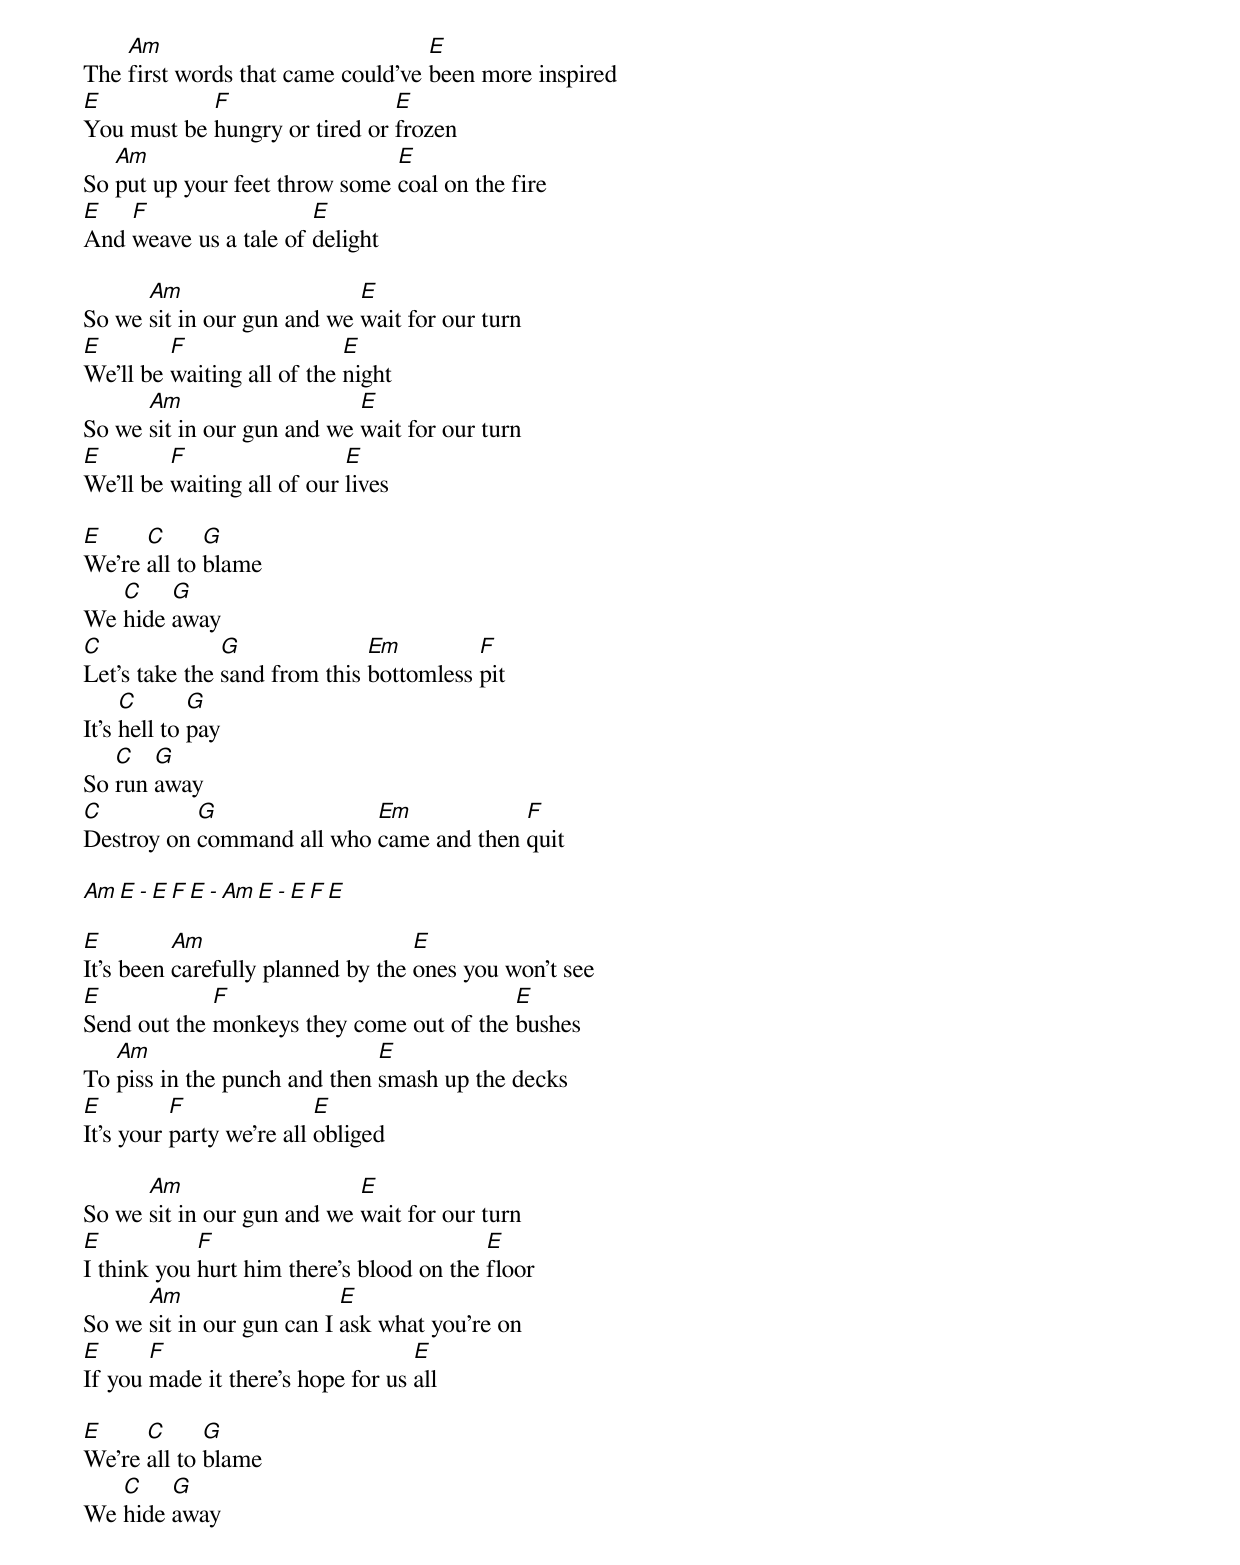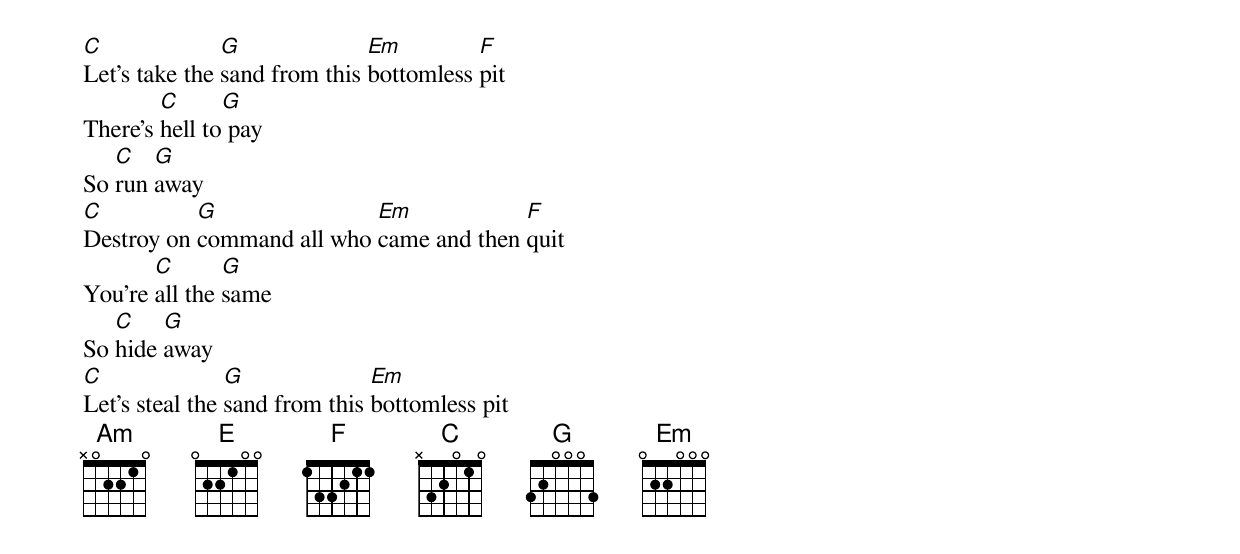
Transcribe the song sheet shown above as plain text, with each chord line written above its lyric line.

    Am                             E
The first words that came could've been more inspired
E           F                  E
You must be hungry or tired or frozen
   Am                          E
So put up your feet throw some coal on the fire
E   F                  E
And weave us a tale of delight

      Am                    E
So we sit in our gun and we wait for our turn
E        F                  E
We'll be waiting all of the night
      Am                    E
So we sit in our gun and we wait for our turn
E        F                  E
We'll be waiting all of our lives

E     C      G
We're all to blame
   C    G
We hide away
C              G              Em         F
Let's take the sand from this bottomless pit
     C       G
It's hell to pay
   C   G
So run away
C          G               Em            F
Destroy on command all who came and then quit

Am E - E F E - Am E - E F E

E         Am                       E
It's been carefully planned by the ones you won't see
E            F                            E
Send out the monkeys they come out of the bushes
   Am                         E
To piss in the punch and then smash up the decks
E         F               E
It's your party we're all obliged

      Am                    E
So we sit in our gun and we wait for our turn
E           F                             E
I think you hurt him there's blood on the floor
      Am                   E
So we sit in our gun can I ask what you're on
E      F                           E
If you made it there's hope for us all

E     C      G
We're all to blame
   C    G
We hide away
C              G              Em         F
Let's take the sand from this bottomless pit
        C      G
There's hell to pay
   C   G
So run away
C          G               Em            F
Destroy on command all who came and then quit
       C       G
You're all the same
   C    G
So hide away
C               G              Em
Let's steal the sand from this bottomless pit
